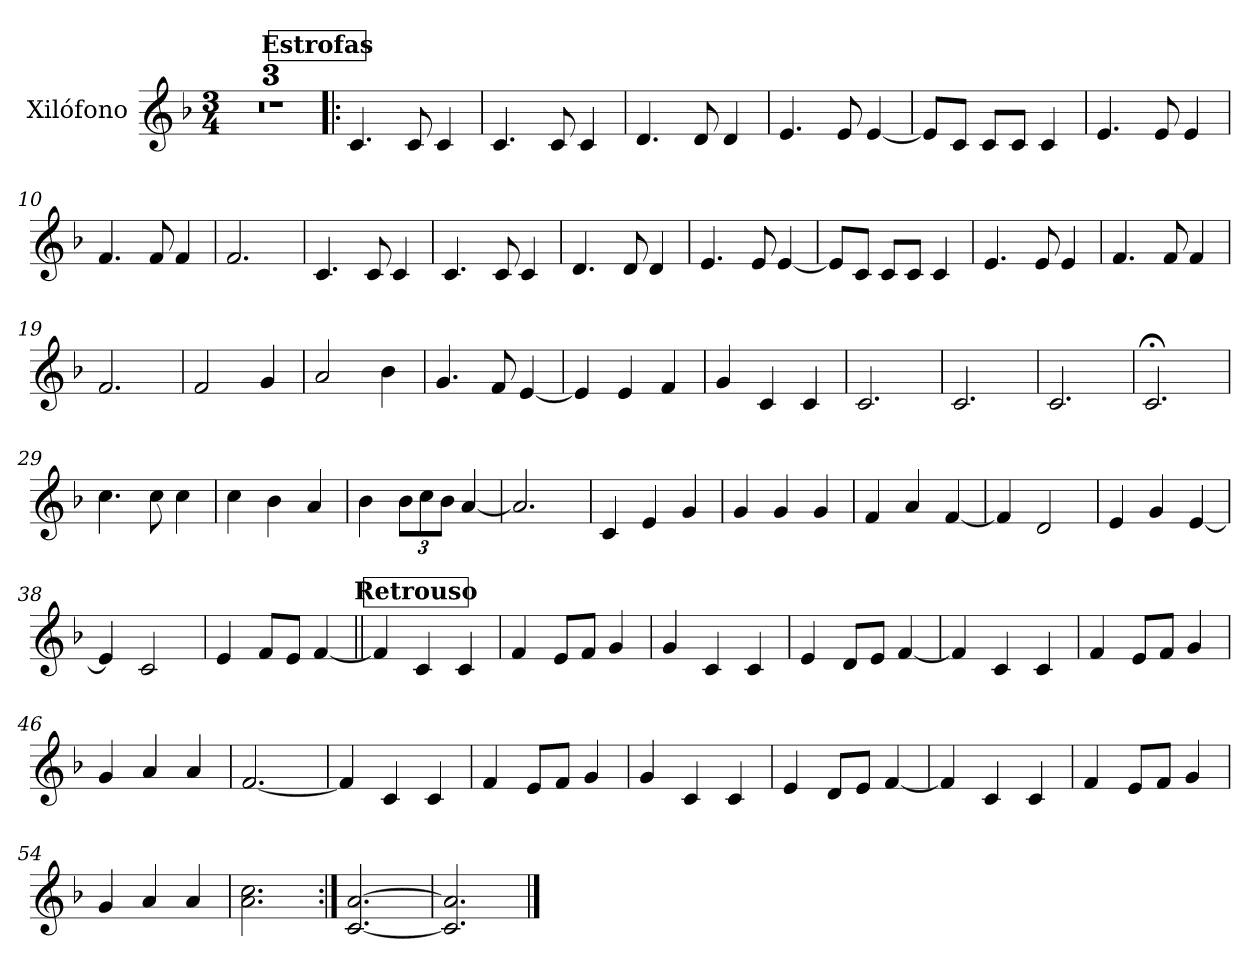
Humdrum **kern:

**kern
*part1
*staff1
*I"Xilófono
*I'Xil.
*clefG2
*ITrd-7c-12
*k[b-]
*M3/4
=1
2.r
=2
2.r
=3
2.r
!!LO:REH:place=s1:a:B:fs=14:t=Estrofas
=4!|:
4.cc/
8cc/
4cc/
=5
4.cc/
8cc/
4cc/
=6
4.dd/
8dd/
4dd/
=7
4.ee/
8ee/
[4ee/
=8
8ee/L]
8cc/J
8cc/L
8cc/J
4cc/
=9
4.ee/
8ee/
4ee/
=10
4.ff/
8ff/
4ff/
=11
2.ff/
=12
4.cc/
8cc/
4cc/
!!LO:LB:g=z
=13
4.cc/
8cc/
4cc/
=14
4.dd/
8dd/
4dd/
=15
4.ee/
8ee/
[4ee/
=16
8ee/L]
8cc/J
8cc/L
8cc/J
4cc/
=17
4.ee/
8ee/
4ee/
=18
4.ff/
8ff/
4ff/
=19
2.ff/
=20
2ff/
4gg/
=21
2aa/
4bb-\
=22
4.gg/
8ff/
[4ee/
=23
4ee/]
4ee/
4ff/
!!LO:LB:g=z
=24
4gg/
4cc/
4cc/
=25
2.cc/
=26
2.cc/
=27
2.cc/
=28
2.cc;</
=29
4.ccc\
8ccc\
4ccc\
=30
4ccc\
4bb-\
4aa/
=31
4bb-\
*Xbrackettup
12bb-\L
12ccc\
12bb-\J
[4aa/
=32
2.aa/]
=33
4cc/
4ee/
4gg/
=34
4gg/
4gg/
4gg/
=35
4ff/
4aa/
[4ff/
=36
4ff/]
2dd/
=37
4ee/
4gg/
[4ee/
!!LO:LB:g=z
=38
4ee/]
2cc/
=39
4ee/
8ff/L
8ee/J
[4ff/
!!LO:REH:place=s1:a:B:fs=14:t=Retrouso:qo=1
=40||
4ff/]
4cc/
4cc/
=41
4ff/
8ee/L
8ff/J
4gg/
=42
4gg/
4cc/
4cc/
=43
4ee/
8dd/L
8ee/J
[4ff/
=44
4ff/]
4cc/
4cc/
=45
4ff/
8ee/L
8ff/J
4gg/
=46
4gg/
4aa/
4aa/
=47
[2.ff/
=48
4ff/]
4cc/
4cc/
=49
4ff/
8ee/L
8ff/J
4gg/
!!LO:LB:g=z
=50
4gg/
4cc/
4cc/
=51
4ee/
8dd/L
8ee/J
[4ff/
=52
4ff/]
4cc/
4cc/
=53
4ff/
8ee/L
8ff/J
4gg/
=54
4gg/
4aa/
4aa/
=55
2.aa\ 2.ccc\
=56:|!
[2.cc/ [2.aa/
=57
2.cc/] 2.aa/]
==
*-
